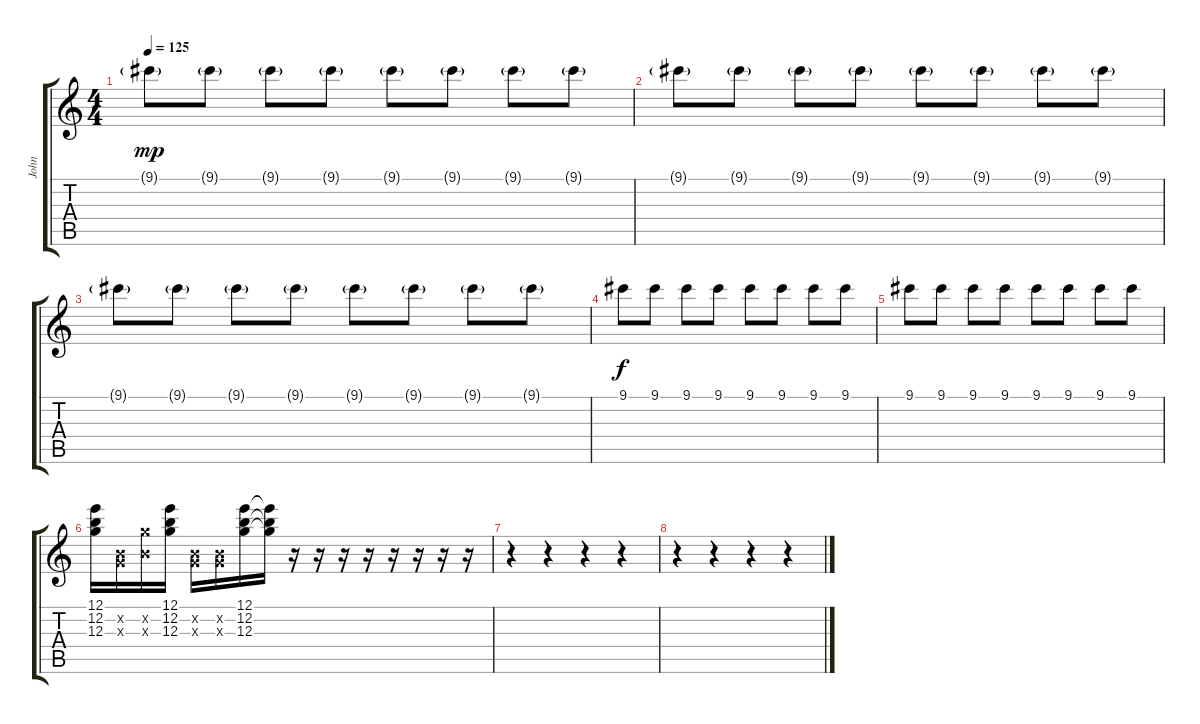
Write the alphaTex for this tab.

\track ("John" "John") {instrument electricguitarclean}
\staff {score tabs}
\tuning (E4 B3 G3 D3 A2 E2) {hide}
\ts (4 4)
\tempo 125
\clef g2
\ks c
9.1{g}.8{dy mp volume 6} 9.1{g}.8 9.1{g}.8 9.1{g}.8 9.1{g}.8{volume 9} 9.1{g}.8 9.1{g}.8 9.1{g}.8 |
9.1{g}.8{volume 12} 9.1{g}.8 9.1{g}.8 9.1{g}.8 9.1{g}.8 9.1{g}.8 9.1{g}.8 9.1{g}.8 |
9.1{g}.8 9.1{g}.8 9.1{g}.8 9.1{g}.8 9.1{g}.8 9.1{g}.8 9.1{g}.8 9.1{g}.8 |
9.1.8{dy f} 9.1.8 9.1.8 9.1.8 9.1.8 9.1.8 9.1.8 9.1.8 |
9.1.8 9.1.8 9.1.8 9.1.8 9.1.8{volume 16} 9.1.8 9.1.8 9.1.8 |
(12.1 12.2 12.3).16{volume 12} (0.2{x} 0.3{x}).16 (0.2{x} 12.3{x}).16 (12.1 12.2 12.3).16 (0.2{x} 0.3{x}).16 (0.2{x} 0.3{x}).16 (12.1 12.2 12.3).16 (12.1{t} 12.2{t} 12.3{t}).16 r.16 r.16 r.16 r.16 r.16 r.16 r.16 r.16 |
r.4 r.4 r.4 r.4 |
r.4 r.4 r.4 r.4
